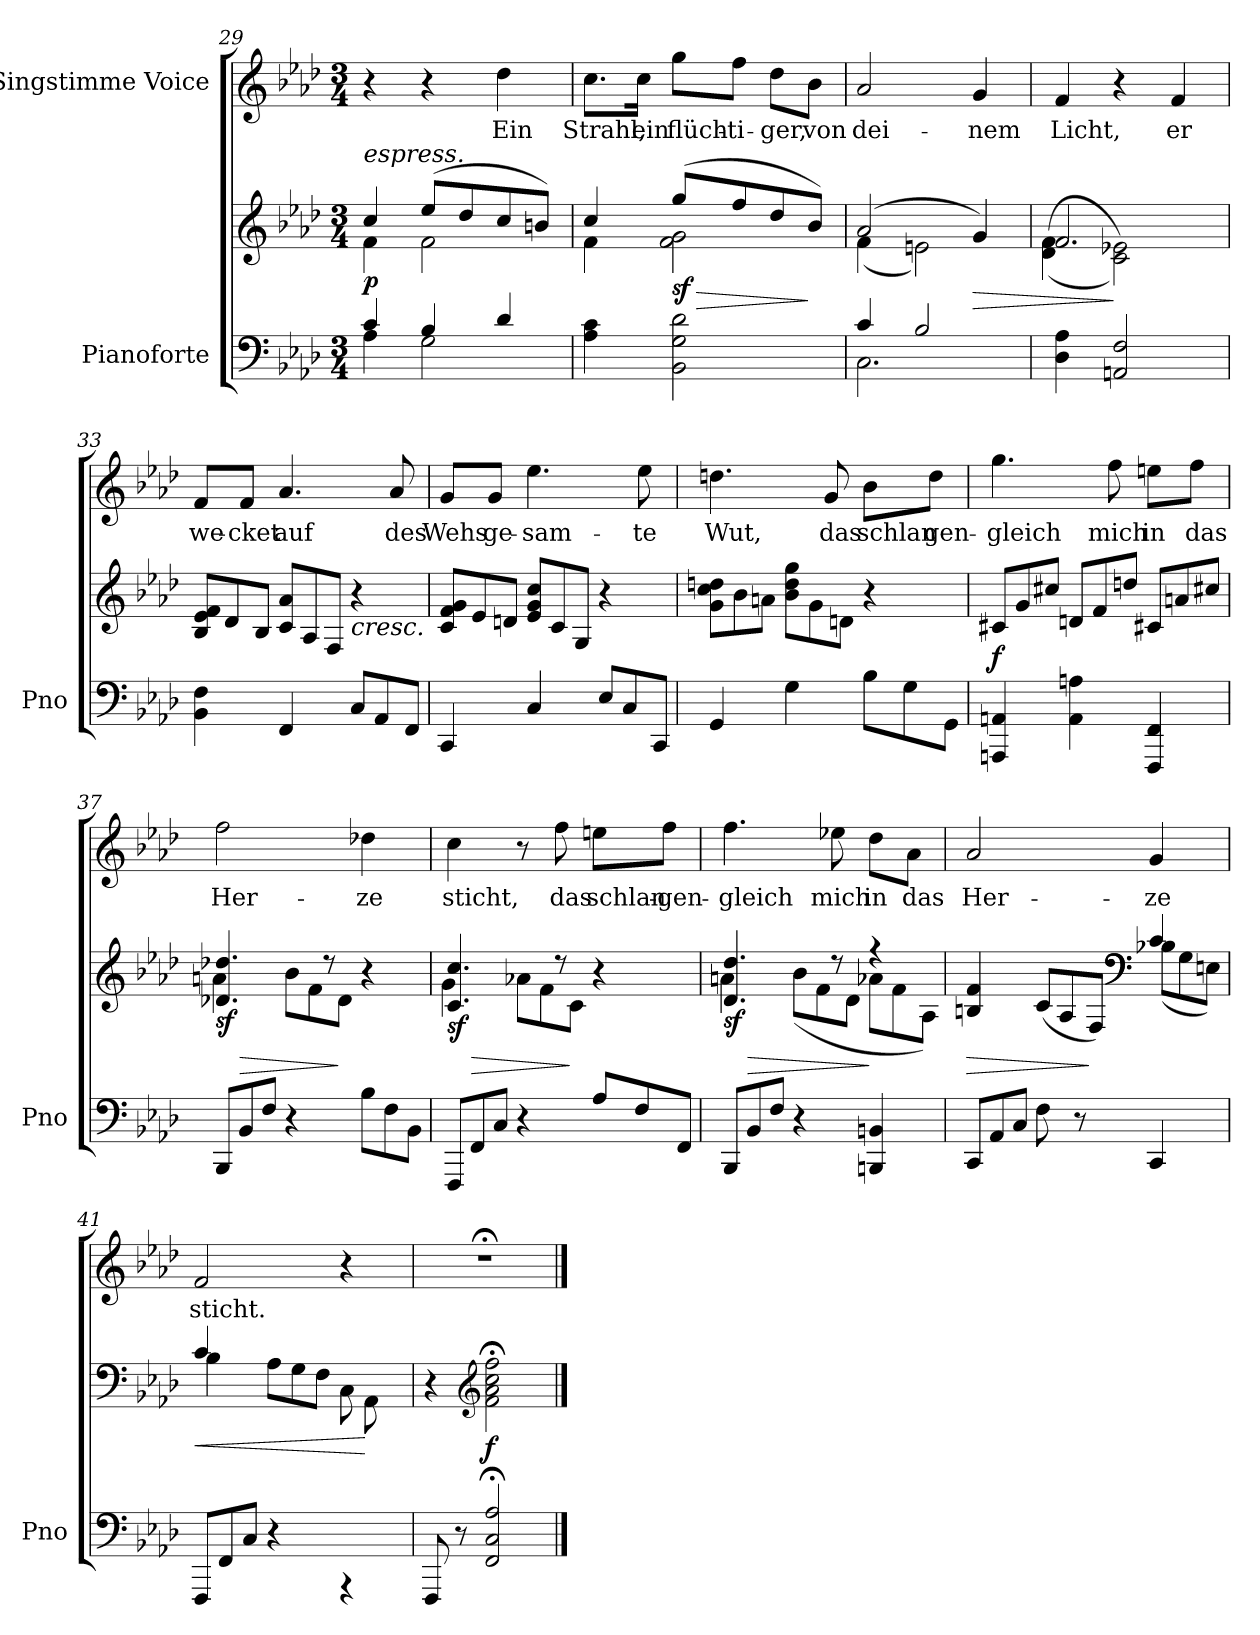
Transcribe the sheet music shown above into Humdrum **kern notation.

**kern	**kern	**dynam	**kern	**text
*part2	*part2	*part2	*part1	*part1
*staff3	*staff2	*staff2/3	*staff1	*staff1
*I"Pianoforte	*	*	*I"Singstimme Voice	*
*I'Pno	*	*	*	*
*clefF4	*clefG2	*	*clefG2	*
*k[b-e-a-d-]	*k[b-e-a-d-]	*	*k[b-e-a-d-]	*
*M3/4	*M3/4	*	*M3/4	*
=29	=29	=29	=29	=29
*^	*^	*	*	*
!	!	!LO:TX:i:t=espress.	!	!	!	!
!	!	!	!	!LO:DY:b	!	!
4c/	4A-\	4cc/	4f\	p	4r	.
4B-/	2G\	(8ee-/L	2f\	.	4r	.
.	.	8dd-/	.	.	.	.
4d-/	.	8cc/	.	.	4dd-\	Ein
.	.	8bn/J)	.	.	.	.
*v	*v	*	*	*	*	*
=30	=30	=30	=30	=30	=30
4A-\ 4c\	4cc/	4f\	.	8.cc\L	Strahl,
.	.	.	.	16cc\Jk	ein
!	!	!	!LO:HP:b	!	!
!	!	!	!LO:DY:n=1:b	!	!
2BB-\ 2G\ 2d-\	(8gg/L	2f\ 2g\	> sf	8gg\L	flüch-
.	8ff/	.	.	8ff\J	-ti-
.	8dd-/	.	.	8dd-\L	-ger,
.	8b-/J)	.	]	8b-\J	von
=31	=31	=31	=31	=31	=31
*^	*	*	*	*	*
4c/	2.C\	(2a-/	(4f\	.	2a-/	dei-
2B-/	.	.	2en\)	.	.	.
!	!	!	!	!LO:HP:b	!	!
.	.	4g/)	.	>	4g/	-nem
*v	*v	*	*	*	*	*
=32	=32	=32	=32	=32	=32
4D-\ 4A-\	2.f/	((4d-\ 4f\	.	4f/	Licht,
2AAn/ 2F/	.	2c\ 2e-X\))	]	4r	.
.	.	.	.	4f/	er
*	*v	*v	*	*	*
=33	=33	=33	=33	=33
*	*Xtuplet	*	*	*
4BB-\ 4F\	(12B-/ 12e-/ 12f/L	.	8f/L	we-
.	12d-/	.	.	.
.	.	.	8f/J	-cket
.	12B-/J	.	.	.
4FF/	12c/ 12a-/L	.	4.a-/	auf
.	12A-/	.	.	.
.	12F/J	.	.	.
*Xtuplet	*	*	*	*
!	!LO:TX:b:i:t=cresc.	!	!	!
12C/L	4r	.	.	.
12AA-/	.	.	.	.
.	.	.	8a-/	des
12FF/J)	.	.	.	.
=34	=34	=34	=34	=34
4CC/	(12c/ 12f/ 12g/L	.	8g/L	Wehs
.	12e-/	.	.	.
.	.	.	8g/J	ge-
.	12dn/J	.	.	.
4C/	12e-/ 12g/ 12cc/L	.	4.ee-\	-sam-
.	12c/	.	.	.
.	12G/J	.	.	.
12E-/L	4r	.	.	.
12C/	.	.	.	.
.	.	.	8ee-\	-te
12CC/J)	.	.	.	.
=35	=35	=35	=35	=35
4GG/	(12g\ 12cc\ 12ddn\L	.	4.ddn\	Wut,
.	12b-\	.	.	.
.	12an\J	.	.	.
4G\	12b-\ 12dd\ 12gg\L	.	.	.
.	12g\	.	.	.
.	.	.	8g/	das
.	12dn\J	.	.	.
12B-\L	4r	.	8b-\L	schlan
12G\	.	.	.	.
.	.	.	8dd\J	gen-
12GG\J)	.	.	.	.
=36	=36	=36	=36	=36
!	!	!LO:DY:b	!	!
4AAAn/ 4AAn/	12c#X/L	f	4.gg\	-gleich
.	12g/	.	.	.
.	12cc#X/J	.	.	.
4AA\ 4An\	12dn/L	.	.	.
.	12f/	.	.	.
.	.	.	8ff\	mich
.	12ddn/J	.	.	.
4FFF/ 4FF/	12c#X/L	.	8een\L	in
.	12an/	.	.	.
.	.	.	8ff\J	das
.	12cc#X/J	.	.	.
=37	=37	=37	=37	=37
!	!	!LO:HP:b	!	!
*	*^	*	*	*
!	!	!	!LO:DY:n=1:b	!	!
12BBB-/L	4.d-X/ 4.dd-X/	4an\	> sf	2ff\	Her-
12BB-/	.	.	.	.	.
12F/J	.	.	.	.	.
4r	.	(12b-\L	.	.	.
.	.	12f\	.	.	.
.	8r	.	.	.	.
.	.	12d-\J	]	.	.
12B-\L	4r	4ryy	.	4dd-X\	-ze
12F\	.	.	.	.	.
12BB-\J)	.	.	.	.	.
=38	=38	=38	=38	=38	=38
!	!	!	!LO:HP:b	!	!
!	!	!	!LO:DY:n=1:b	!	!
12FFF/L	4.c/ 4.cc/	4g\	> sf	4cc\	sticht,
12FF/	.	.	.	.	.
12C/J	.	.	.	.	.
4r	.	(12a-X\L	.	8r	.
.	.	12f\	.	.	.
.	8r	.	.	8ff\	das
.	.	12c\J	]	.	.
12A-/L	4r	4ryy	.	8een\L	schlan-
12F/	.	.	.	.	.
.	.	.	.	8ff\J	-gen-
12FF/J)	.	.	.	.	.
=39	=39	=39	=39	=39	=39
!	!	!	!LO:HP:b	!	!
!	!	!	!LO:DY:n=1:b	!	!
12BBB-/L	4.d-/ 4.dd-/	4an\	> sf	4.ff\	-gleich
12BB-/	.	.	.	.	.
12F/J	.	.	.	.	.
4r	.	(12b-\L	.	.	.
.	.	12f\	.	.	.
.	8r	.	.	8ee-X\	mich
.	.	12d-\J	.	.	.
4BBBn/ 4BBn/	4r	12a-X\L	]	8dd-\L	in
.	.	12f\	.	.	.
.	.	.	.	8a-\J	das
.	.	12A-\J)	.	.	.
=40	=40	=40	=40	=40	=40
!	!	!	!LO:HP:b	!	!
12CC/L	4Bn/ 4f/	2ryy	>	2a-/	Her-
12AA-/	.	.	.	.	.
12C/J	.	.	.	.	.
8F\	(12c/L	.	.	.	.
.	12A-/	.	.	.	.
8r	.	.	.	.	.
.	12F/J)	.	]	.	.
*	*clefF4	*	*	*	*
4CC/	4c/	(12B-X\L	.	4g/	-ze
.	.	12G\	.	.	.
.	.	12En\J)	.	.	.
=41	=41	=41	=41	=41	=41
*^	*	*	*	*	*
!	!	!	!	!LO:HP:b	!	!
3%2ryy	12FFF/L	4c/	4B-\	<	2f/	sticht.
.	12FF/	.	.	.	.	.
.	12C/J	.	.	.	.	.
.	4r	2ryy	(12A-\L	.	.	.
.	.	.	12G\	.	.	.
.	.	.	12F\J	.	.	.
.	4r	.	12C\L	.	4r	.
.	.	.	12AA-\	[	.	.
12FF/J)	.	.	12ryy	.	.	.
*v	*v	*	*	*	*	*
*	*v	*v	*	*	*
=42	=42	=42	=42	=42
8FFF/	4r	.	2.r;<	.
8r	.	.	.	.
*	*clefG2	*	*	*
!	!	!LO:DY:b	!	!
2FF/; 2C/; 2A-/;	2f\;< 2a-\;< 2cc\;< 2ff\;<	f	.	.
==	==	==	==	==
*-	*-	*-	*-	*-
